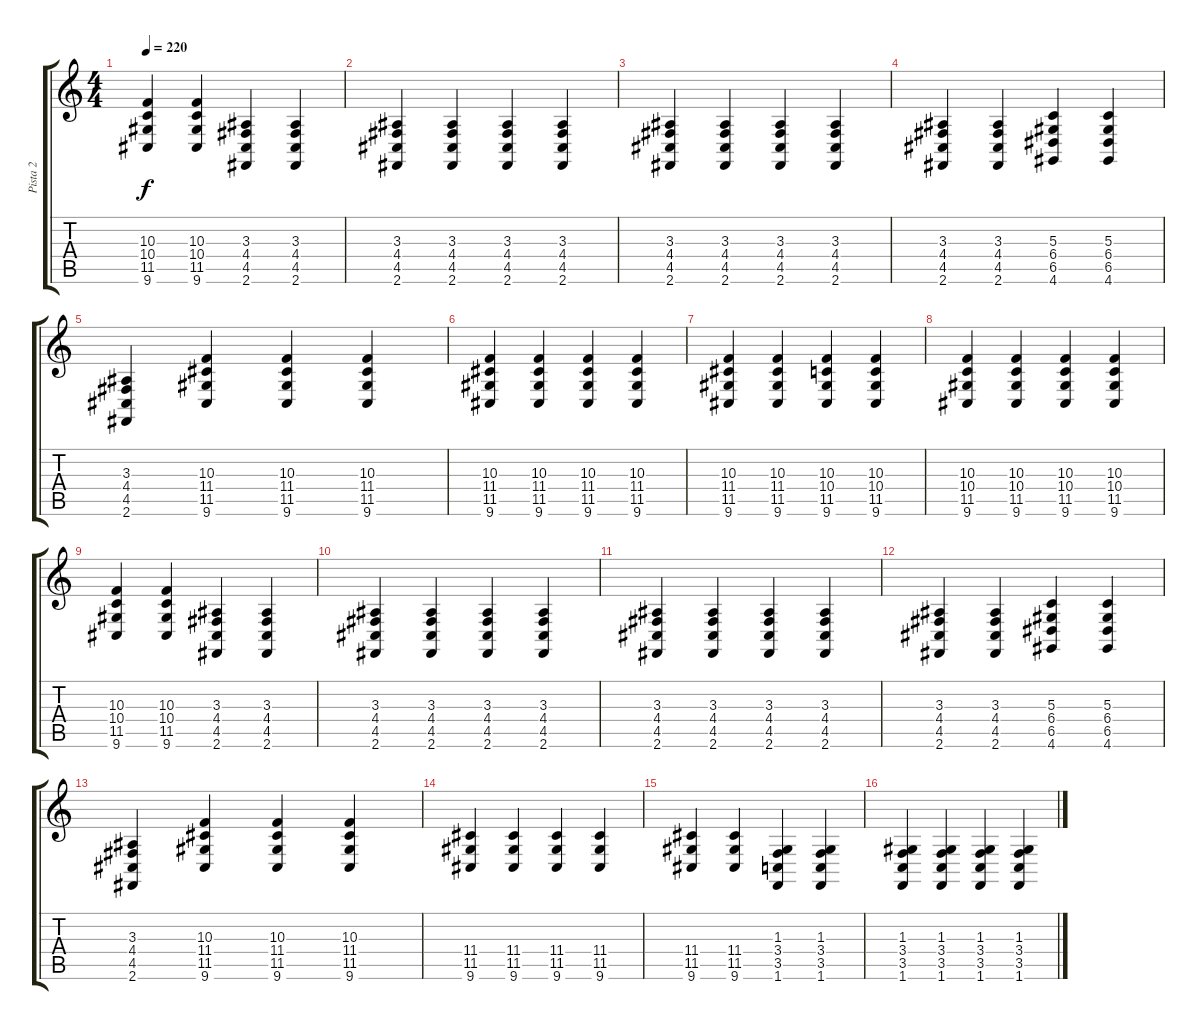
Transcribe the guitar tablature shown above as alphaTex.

\track ("Pista 2" "Pista 2") {instrument acousticgrandpiano}
\staff {score tabs}
\tuning (E4 B3 G3 D3 A2 E2) {hide}
\ts (4 4)
\tempo 220
\clef g2
\ks c
(10.3 10.4 11.5 9.6).4{dy f} (10.3 10.4 11.5 9.6).4 (3.3 4.4 4.5 2.6).4 (3.3 4.4 4.5 2.6).4 |
(3.3 4.4 4.5 2.6).4 (3.3 4.4 4.5 2.6).4 (3.3 4.4 4.5 2.6).4 (3.3 4.4 4.5 2.6).4 |
(3.3 4.4 4.5 2.6).4 (3.3 4.4 4.5 2.6).4 (3.3 4.4 4.5 2.6).4 (3.3 4.4 4.5 2.6).4 |
(3.3 4.4 4.5 2.6).4 (3.3 4.4 4.5 2.6).4 (5.3 6.4 6.5 4.6).4 (5.3 6.4 6.5 4.6).4 |
(3.3 4.4 4.5 2.6).4 (10.3 11.4 11.5 9.6).4 (10.3 11.4 11.5 9.6).4 (10.3 11.4 11.5 9.6).4 |
(10.3 11.4 11.5 9.6).4 (10.3 11.4 11.5 9.6).4 (10.3 11.4 11.5 9.6).4 (10.3 11.4 11.5 9.6).4 |
(10.3 11.4 11.5 9.6).4 (10.3 11.4 11.5 9.6).4 (10.3 10.4 11.5 9.6).4 (10.3 10.4 11.5 9.6).4 |
(10.3 10.4 11.5 9.6).4 (10.3 10.4 11.5 9.6).4 (10.3 10.4 11.5 9.6).4 (10.3 10.4 11.5 9.6).4 |
(10.3 10.4 11.5 9.6).4 (10.3 10.4 11.5 9.6).4 (3.3 4.4 4.5 2.6).4 (3.3 4.4 4.5 2.6).4 |
(3.3 4.4 4.5 2.6).4 (3.3 4.4 4.5 2.6).4 (3.3 4.4 4.5 2.6).4 (3.3 4.4 4.5 2.6).4 |
(3.3 4.4 4.5 2.6).4 (3.3 4.4 4.5 2.6).4 (3.3 4.4 4.5 2.6).4 (3.3 4.4 4.5 2.6).4 |
(3.3 4.4 4.5 2.6).4 (3.3 4.4 4.5 2.6).4 (5.3 6.4 6.5 4.6).4 (5.3 6.4 6.5 4.6).4 |
(3.3 4.4 4.5 2.6).4 (10.3 11.4 11.5 9.6).4 (10.3 11.4 11.5 9.6).4 (10.3 11.4 11.5 9.6).4 |
(11.4 11.5 9.6).4 (11.4 11.5 9.6).4 (11.4 11.5 9.6).4 (11.4 11.5 9.6).4 |
(11.4 11.5 9.6).4 (11.4 11.5 9.6).4 (1.3 3.4 3.5 1.6).4 (1.3 3.4 3.5 1.6).4 |
(1.3 3.4 3.5 1.6).4 (1.3 3.4 3.5 1.6).4 (1.3 3.4 3.5 1.6).4 (1.3 3.4 3.5 1.6).4
